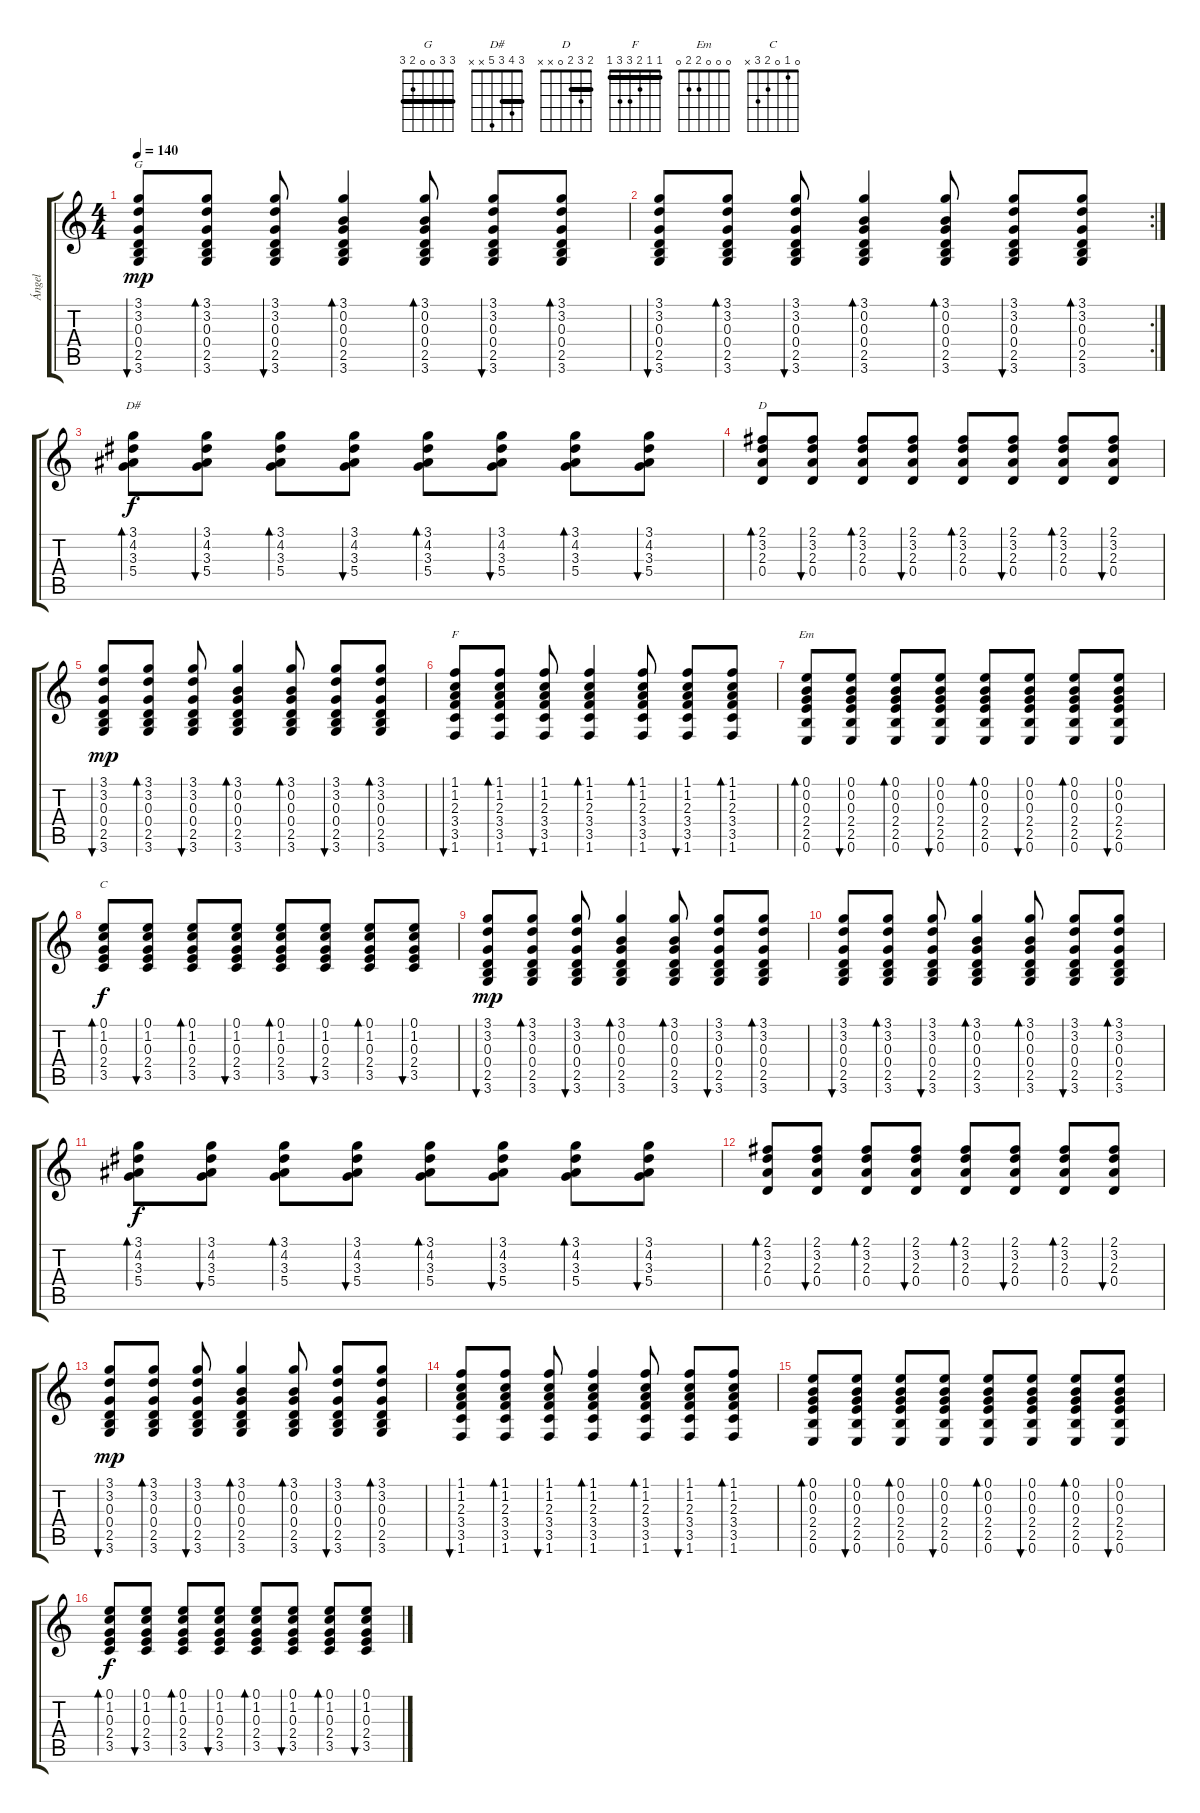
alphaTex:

\track ("Ángel" "Ángel") {instrument acousticguitarsteel}
\staff {score tabs}
\tuning (E4 B3 G3 D3 A2 E2) {hide}
\chord ("G" 3 3 0 0 2 3) {barre 3}
\chord ("D#" 3 4 3 5 x x) {barre 3}
\chord ("D" 2 3 2 0 x x) {barre 2}
\chord ("F" 1 1 2 3 3 1) {barre 1}
\chord ("Em" 0 0 0 2 2 0)
\chord ("C" 0 1 0 2 3 x)
\ts (4 4)
\tempo 140
\clef g2
\ks c
(3.1 3.2 0.3 0.4 2.5 3.6).8{bu 60 ch "G" dy mp} (3.1 3.2 0.3 0.4 2.5 3.6).8{bd 60} (3.1 3.2 0.3 0.4 2.5 3.6).8{bu 60} (3.1 0.2 0.3 0.4 2.5 3.6).4{bd 60} (3.1 0.2 0.3 0.4 2.5 3.6).8{bd 60} (3.1 3.2 0.3 0.4 2.5 3.6).8{bu 60} (3.1 3.2 0.3 0.4 2.5 3.6).8{bd 60} |
\rc 2
(3.1 3.2 0.3 0.4 2.5 3.6).8{bu 60} (3.1 3.2 0.3 0.4 2.5 3.6).8{bd 60} (3.1 3.2 0.3 0.4 2.5 3.6).8{bu 60} (3.1 0.2 0.3 0.4 2.5 3.6).4{bd 60} (3.1 0.2 0.3 0.4 2.5 3.6).8{bd 60} (3.1 3.2 0.3 0.4 2.5 3.6).8{bu 60} (3.1 3.2 0.3 0.4 2.5 3.6).8{bd 60} |
(3.1 4.2 3.3 5.4).8{bd 60 ch "D#" dy f} (3.1 4.2 3.3 5.4).8{bu 60} (3.1 4.2 3.3 5.4).8{bd 60} (3.1 4.2 3.3 5.4).8{bu 60} (3.1 4.2 3.3 5.4).8{bd 60} (3.1 4.2 3.3 5.4).8{bu 60} (3.1 4.2 3.3 5.4).8{bd 60} (3.1 4.2 3.3 5.4).8{bu 60} |
(2.1 3.2 2.3 0.4).8{bd 60 ch "D"} (2.1 3.2 2.3 0.4).8{bu 60} (2.1 3.2 2.3 0.4).8{bd 60} (2.1 3.2 2.3 0.4).8{bu 60} (2.1 3.2 2.3 0.4).8{bd 60} (2.1 3.2 2.3 0.4).8{bu 60} (2.1 3.2 2.3 0.4).8{bd 60} (2.1 3.2 2.3 0.4).8{bu 60} |
(3.1 3.2 0.3 0.4 2.5 3.6).8{bu 60 dy mp} (3.1 3.2 0.3 0.4 2.5 3.6).8{bd 60} (3.1 3.2 0.3 0.4 2.5 3.6).8{bu 60} (3.1 0.2 0.3 0.4 2.5 3.6).4{bd 60} (3.1 0.2 0.3 0.4 2.5 3.6).8{bd 60} (3.1 3.2 0.3 0.4 2.5 3.6).8{bu 60} (3.1 3.2 0.3 0.4 2.5 3.6).8{bd 60} |
(1.1 1.2 2.3 3.4 3.5 1.6).8{bu 60 ch "F"} (1.1 1.2 2.3 3.4 3.5 1.6).8{bd 60} (1.1 1.2 2.3 3.4 3.5 1.6).8{bu 60} (1.1 1.2 2.3 3.4 3.5 1.6).4{bd 60} (1.1 1.2 2.3 3.4 3.5 1.6).8{bd 60} (1.1 1.2 2.3 3.4 3.5 1.6).8{bu 60} (1.1 1.2 2.3 3.4 3.5 1.6).8{bd 60} |
(0.1 0.2 0.3 2.4 2.5 0.6).8{bd 60 ch "Em"} (0.1 0.2 0.3 2.4 2.5 0.6).8{bu 60} (0.1 0.2 0.3 2.4 2.5 0.6).8{bd 60} (0.1 0.2 0.3 2.4 2.5 0.6).8{bu 60} (0.1 0.2 0.3 2.4 2.5 0.6).8{bd 60} (0.1 0.2 0.3 2.4 2.5 0.6).8{bu 60} (0.1 0.2 0.3 2.4 2.5 0.6).8{bd 60} (0.1 0.2 0.3 2.4 2.5 0.6).8{bu 60} |
(0.1 1.2 0.3 2.4 3.5).8{bd 60 ch "C" dy f} (0.1 1.2 0.3 2.4 3.5).8{bu 60} (0.1 1.2 0.3 2.4 3.5).8{bd 60} (0.1 1.2 0.3 2.4 3.5).8{bu 60} (0.1 1.2 0.3 2.4 3.5).8{bd 60} (0.1 1.2 0.3 2.4 3.5).8{bu 60} (0.1 1.2 0.3 2.4 3.5).8{bd 60} (0.1 1.2 0.3 2.4 3.5).8{bu 60} |
(3.1 3.2 0.3 0.4 2.5 3.6).8{bu 60 dy mp} (3.1 3.2 0.3 0.4 2.5 3.6).8{bd 60} (3.1 3.2 0.3 0.4 2.5 3.6).8{bu 60} (3.1 0.2 0.3 0.4 2.5 3.6).4{bd 60} (3.1 0.2 0.3 0.4 2.5 3.6).8{bd 60} (3.1 3.2 0.3 0.4 2.5 3.6).8{bu 60} (3.1 3.2 0.3 0.4 2.5 3.6).8{bd 60} |
(3.1 3.2 0.3 0.4 2.5 3.6).8{bu 60} (3.1 3.2 0.3 0.4 2.5 3.6).8{bd 60} (3.1 3.2 0.3 0.4 2.5 3.6).8{bu 60} (3.1 0.2 0.3 0.4 2.5 3.6).4{bd 60} (3.1 0.2 0.3 0.4 2.5 3.6).8{bd 60} (3.1 3.2 0.3 0.4 2.5 3.6).8{bu 60} (3.1 3.2 0.3 0.4 2.5 3.6).8{bd 60} |
(3.1 4.2 3.3 5.4).8{bd 60 dy f} (3.1 4.2 3.3 5.4).8{bu 60} (3.1 4.2 3.3 5.4).8{bd 60} (3.1 4.2 3.3 5.4).8{bu 60} (3.1 4.2 3.3 5.4).8{bd 60} (3.1 4.2 3.3 5.4).8{bu 60} (3.1 4.2 3.3 5.4).8{bd 60} (3.1 4.2 3.3 5.4).8{bu 60} |
(2.1 3.2 2.3 0.4).8{bd 60} (2.1 3.2 2.3 0.4).8{bu 60} (2.1 3.2 2.3 0.4).8{bd 60} (2.1 3.2 2.3 0.4).8{bu 60} (2.1 3.2 2.3 0.4).8{bd 60} (2.1 3.2 2.3 0.4).8{bu 60} (2.1 3.2 2.3 0.4).8{bd 60} (2.1 3.2 2.3 0.4).8{bu 60} |
(3.1 3.2 0.3 0.4 2.5 3.6).8{bu 60 dy mp} (3.1 3.2 0.3 0.4 2.5 3.6).8{bd 60} (3.1 3.2 0.3 0.4 2.5 3.6).8{bu 60} (3.1 0.2 0.3 0.4 2.5 3.6).4{bd 60} (3.1 0.2 0.3 0.4 2.5 3.6).8{bd 60} (3.1 3.2 0.3 0.4 2.5 3.6).8{bu 60} (3.1 3.2 0.3 0.4 2.5 3.6).8{bd 60} |
(1.1 1.2 2.3 3.4 3.5 1.6).8{bu 60} (1.1 1.2 2.3 3.4 3.5 1.6).8{bd 60} (1.1 1.2 2.3 3.4 3.5 1.6).8{bu 60} (1.1 1.2 2.3 3.4 3.5 1.6).4{bd 60} (1.1 1.2 2.3 3.4 3.5 1.6).8{bd 60} (1.1 1.2 2.3 3.4 3.5 1.6).8{bu 60} (1.1 1.2 2.3 3.4 3.5 1.6).8{bd 60} |
(0.1 0.2 0.3 2.4 2.5 0.6).8{bd 60} (0.1 0.2 0.3 2.4 2.5 0.6).8{bu 60} (0.1 0.2 0.3 2.4 2.5 0.6).8{bd 60} (0.1 0.2 0.3 2.4 2.5 0.6).8{bu 60} (0.1 0.2 0.3 2.4 2.5 0.6).8{bd 60} (0.1 0.2 0.3 2.4 2.5 0.6).8{bu 60} (0.1 0.2 0.3 2.4 2.5 0.6).8{bd 60} (0.1 0.2 0.3 2.4 2.5 0.6).8{bu 60} |
(0.1 1.2 0.3 2.4 3.5).8{bd 60 dy f} (0.1 1.2 0.3 2.4 3.5).8{bu 60} (0.1 1.2 0.3 2.4 3.5).8{bd 60} (0.1 1.2 0.3 2.4 3.5).8{bu 60} (0.1 1.2 0.3 2.4 3.5).8{bd 60} (0.1 1.2 0.3 2.4 3.5).8{bu 60} (0.1 1.2 0.3 2.4 3.5).8{bd 60} (0.1 1.2 0.3 2.4 3.5).8{bu 60}
